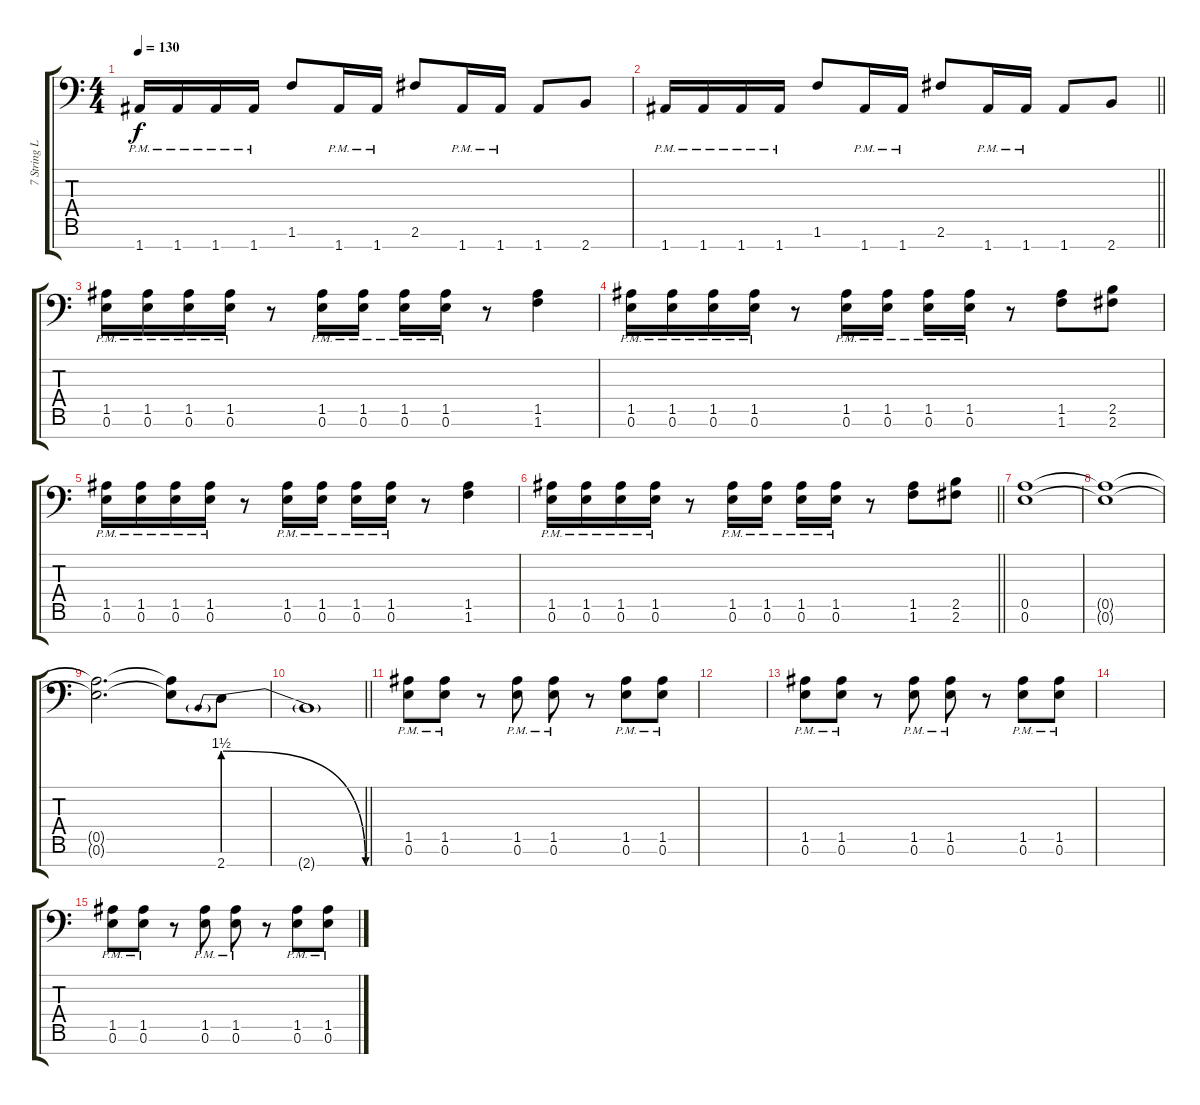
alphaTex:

\track ("7 String Left" "7 String L") {solo instrument distortionguitar}
\staff {score tabs}
\tuning (E4 B3 G3 D3 A2 E2 A1) {hide}
\ts (4 4)
\tempo 130
\clef f4
\ks c
1.7{pm}.16{dy f} 1.7{pm}.16 1.7{pm}.16 1.7{pm}.16 1.6.8 1.7{pm}.16 1.7{pm}.16 2.6.8 1.7{pm}.16 1.7{pm}.16 1.7.8 2.7.8 |
\barLineRight lightlight
1.7{pm}.16 1.7{pm}.16 1.7{pm}.16 1.7{pm}.16 1.6.8 1.7{pm}.16 1.7{pm}.16 2.6.8 1.7{pm}.16 1.7{pm}.16 1.7.8 2.7.8 |
\section ("" "")
(1.5{pm} 0.6{pm}).16 (1.5{pm} 0.6{pm}).16 (1.5{pm} 0.6{pm}).16 (1.5{pm} 0.6{pm}).16 r.8 (1.5{pm} 0.6{pm}).16 (1.5{pm} 0.6{pm}).16 (1.5{pm} 0.6{pm}).16 (1.5{pm} 0.6{pm}).16 r.8 (1.5 1.6).4 |
(1.5{pm} 0.6{pm}).16 (1.5{pm} 0.6{pm}).16 (1.5{pm} 0.6{pm}).16 (1.5{pm} 0.6{pm}).16 r.8 (1.5{pm} 0.6{pm}).16 (1.5{pm} 0.6{pm}).16 (1.5{pm} 0.6{pm}).16 (1.5{pm} 0.6{pm}).16 r.8 (1.5 1.6).8 (2.5 2.6).8 |
(1.5{pm} 0.6{pm}).16 (1.5{pm} 0.6{pm}).16 (1.5{pm} 0.6{pm}).16 (1.5{pm} 0.6{pm}).16 r.8 (1.5{pm} 0.6{pm}).16 (1.5{pm} 0.6{pm}).16 (1.5{pm} 0.6{pm}).16 (1.5{pm} 0.6{pm}).16 r.8 (1.5 1.6).4 |
\barLineRight lightlight
(1.5{pm} 0.6{pm}).16 (1.5{pm} 0.6{pm}).16 (1.5{pm} 0.6{pm}).16 (1.5{pm} 0.6{pm}).16 r.8 (1.5{pm} 0.6{pm}).16 (1.5{pm} 0.6{pm}).16 (1.5{pm} 0.6{pm}).16 (1.5{pm} 0.6{pm}).16 r.8 (1.5 1.6).8 (2.5 2.6).8 |
\section ("" "")
(0.5 0.6).1 |
(0.5{t} 0.6{t}).1 |
(0.5{t} 0.6{t}).2{d} (0.5{t} 0.6{t}).8 2.7{be (prebendrelease 0 6 60 0)}.8 |
\barLineRight lightlight
2.7{t}.1 |
\section ("" "")
(1.5{pm} 0.6{pm}).8 (1.5{pm} 0.6{pm}).8 r.8 (1.5{pm} 0.6{pm}).8 (1.5{pm} 0.6{pm}).8 r.8 (1.5{pm} 0.6{pm}).8 (1.5{pm} 0.6{pm}).8 |
|
(1.5{pm} 0.6{pm}).8 (1.5{pm} 0.6{pm}).8 r.8 (1.5{pm} 0.6{pm}).8 (1.5{pm} 0.6{pm}).8 r.8 (1.5{pm} 0.6{pm}).8 (1.5{pm} 0.6{pm}).8 |
|
(1.5{pm} 0.6{pm}).8 (1.5{pm} 0.6{pm}).8 r.8 (1.5{pm} 0.6{pm}).8 (1.5{pm} 0.6{pm}).8 r.8 (1.5{pm} 0.6{pm}).8 (1.5{pm} 0.6{pm}).8
